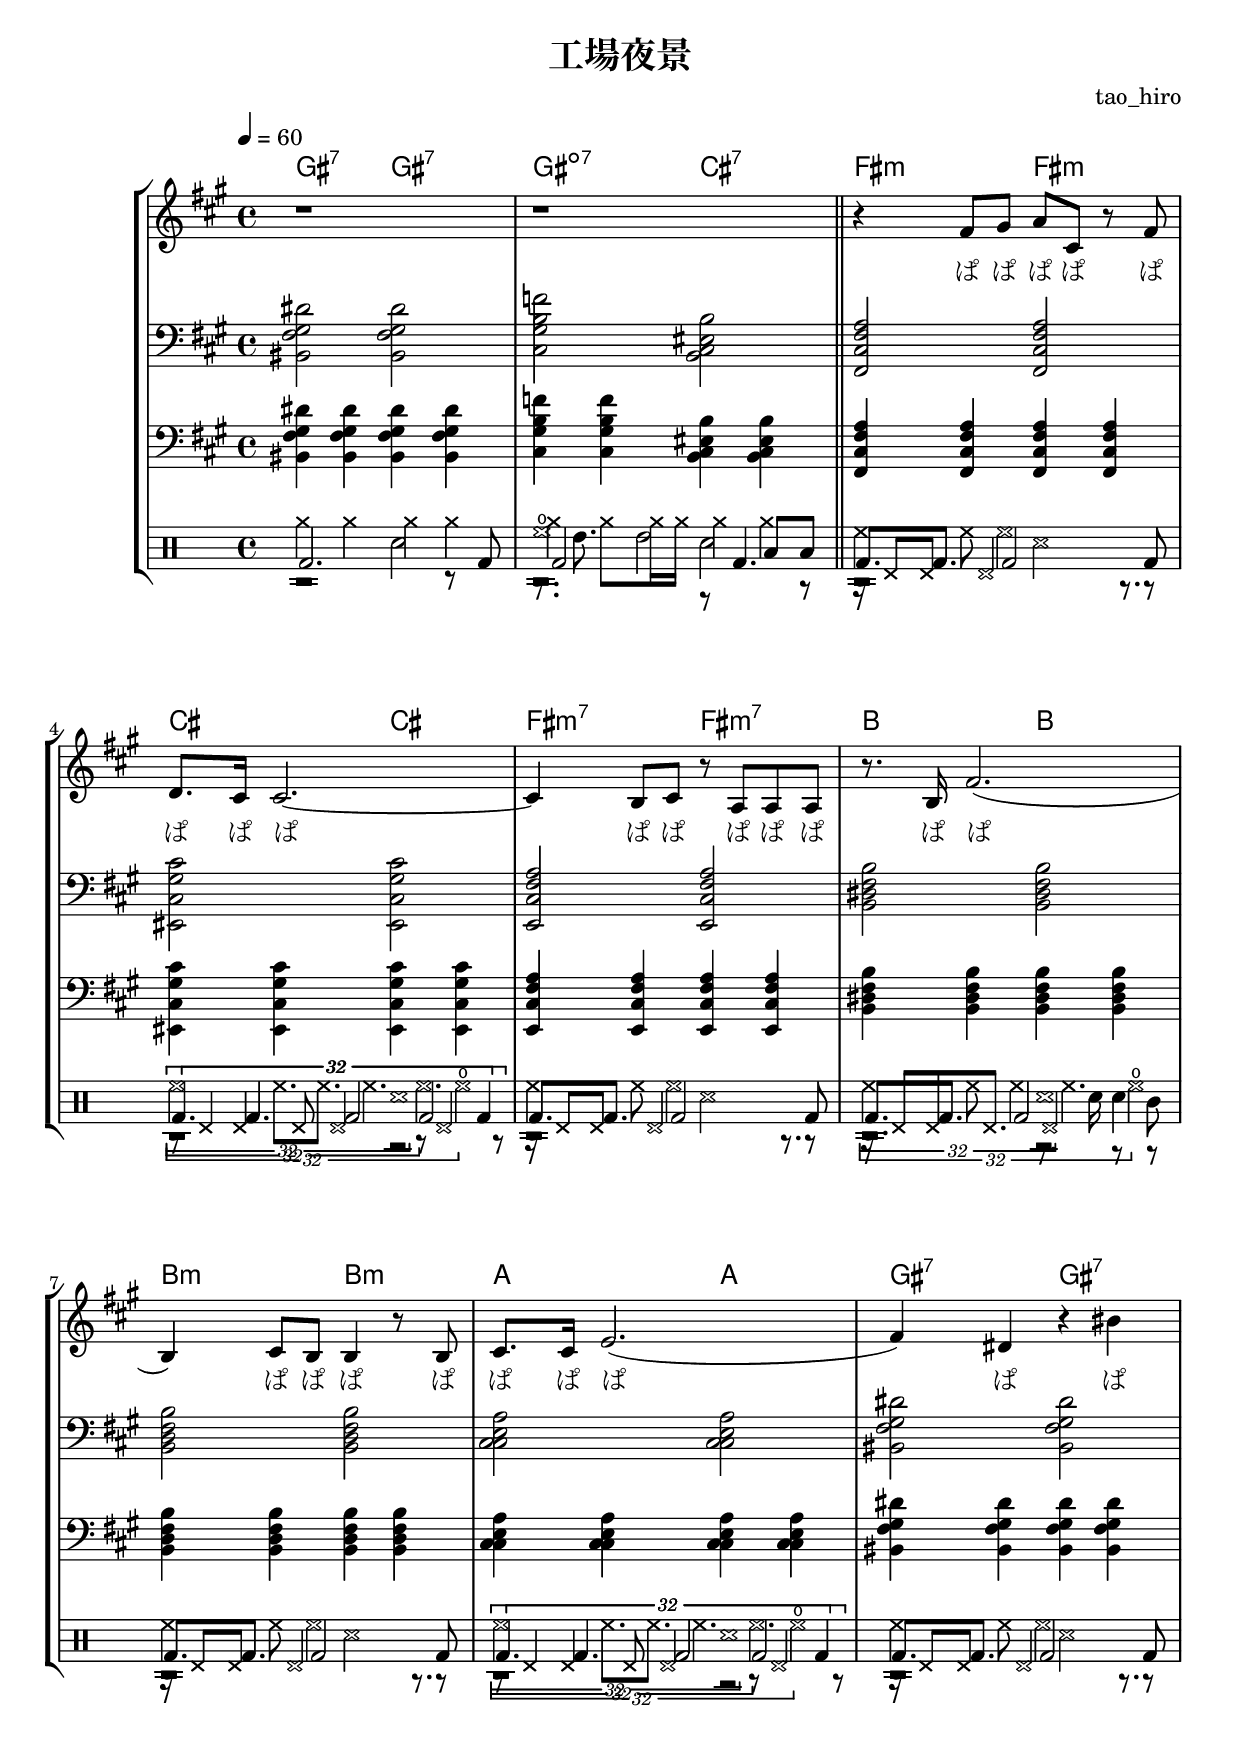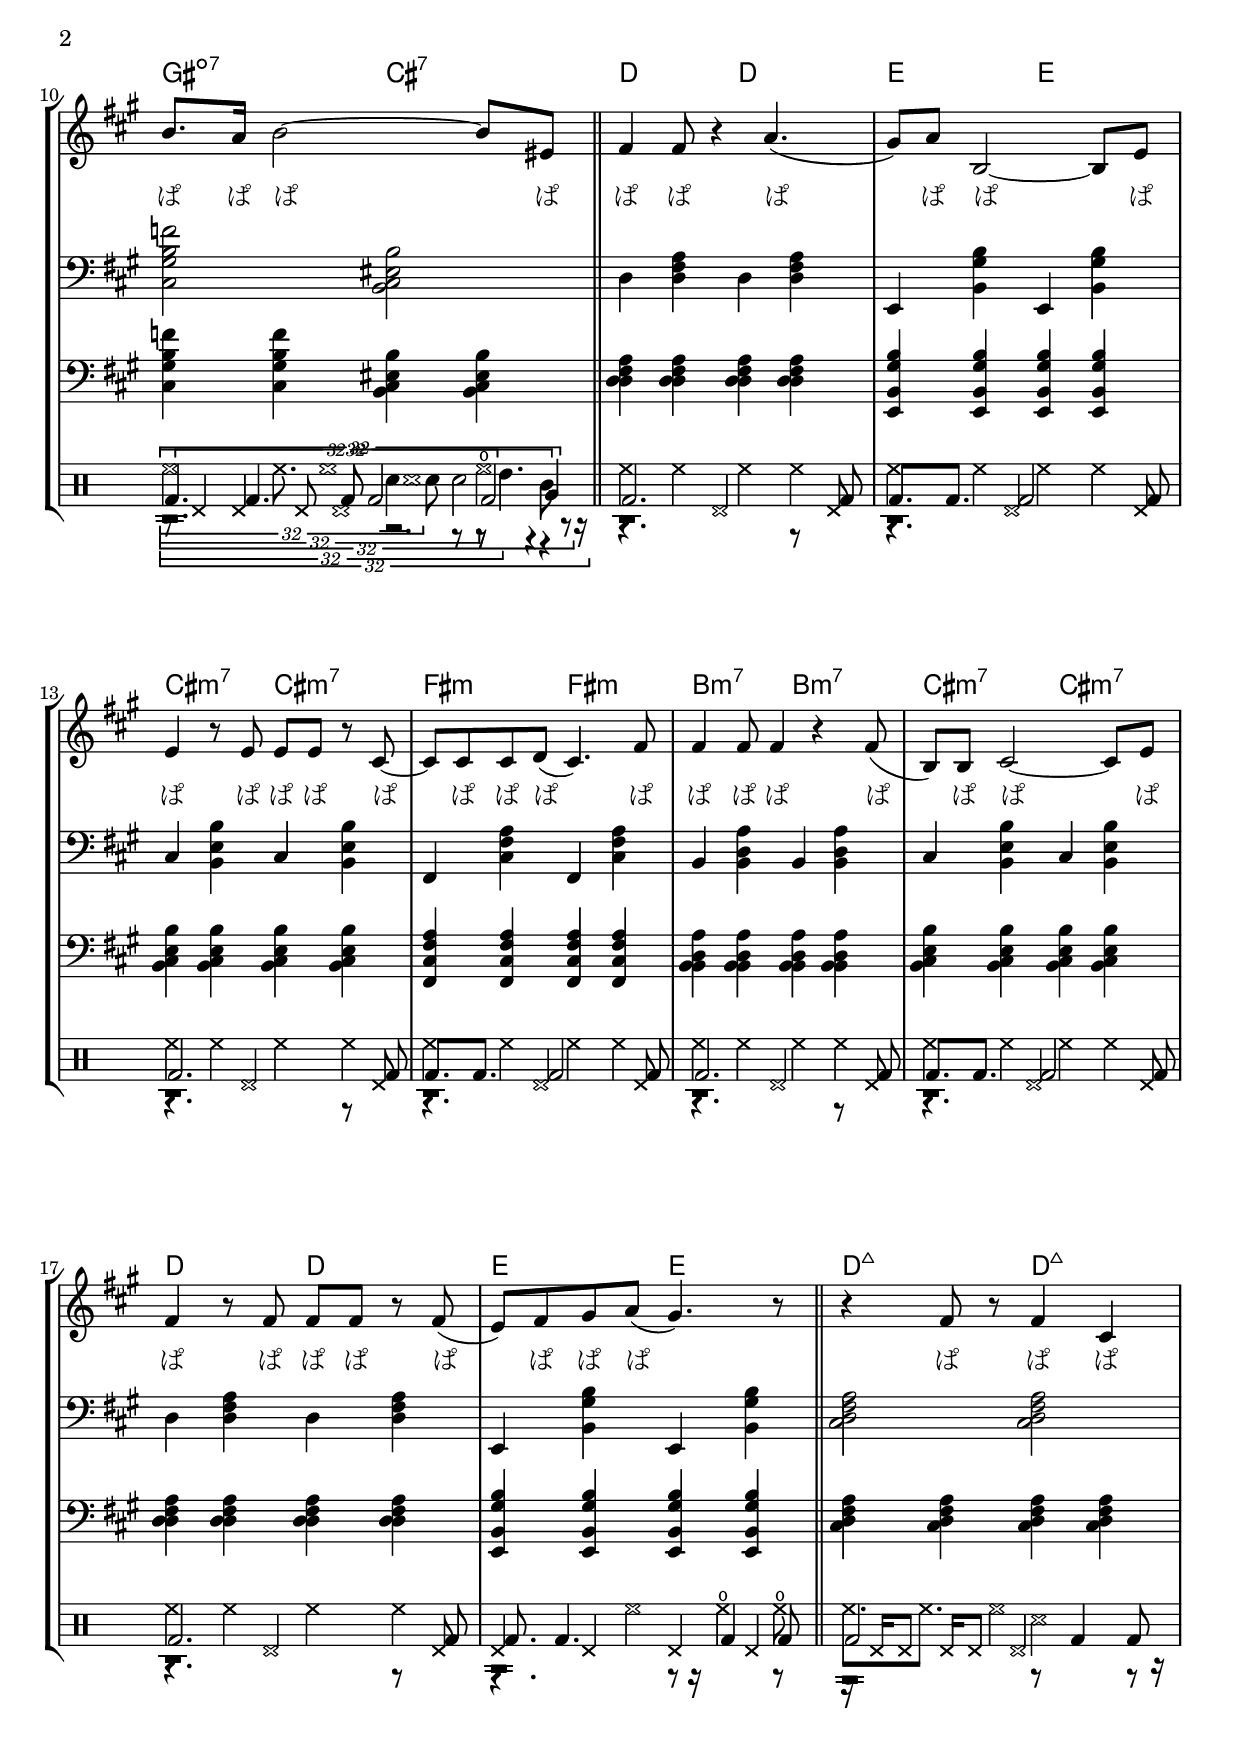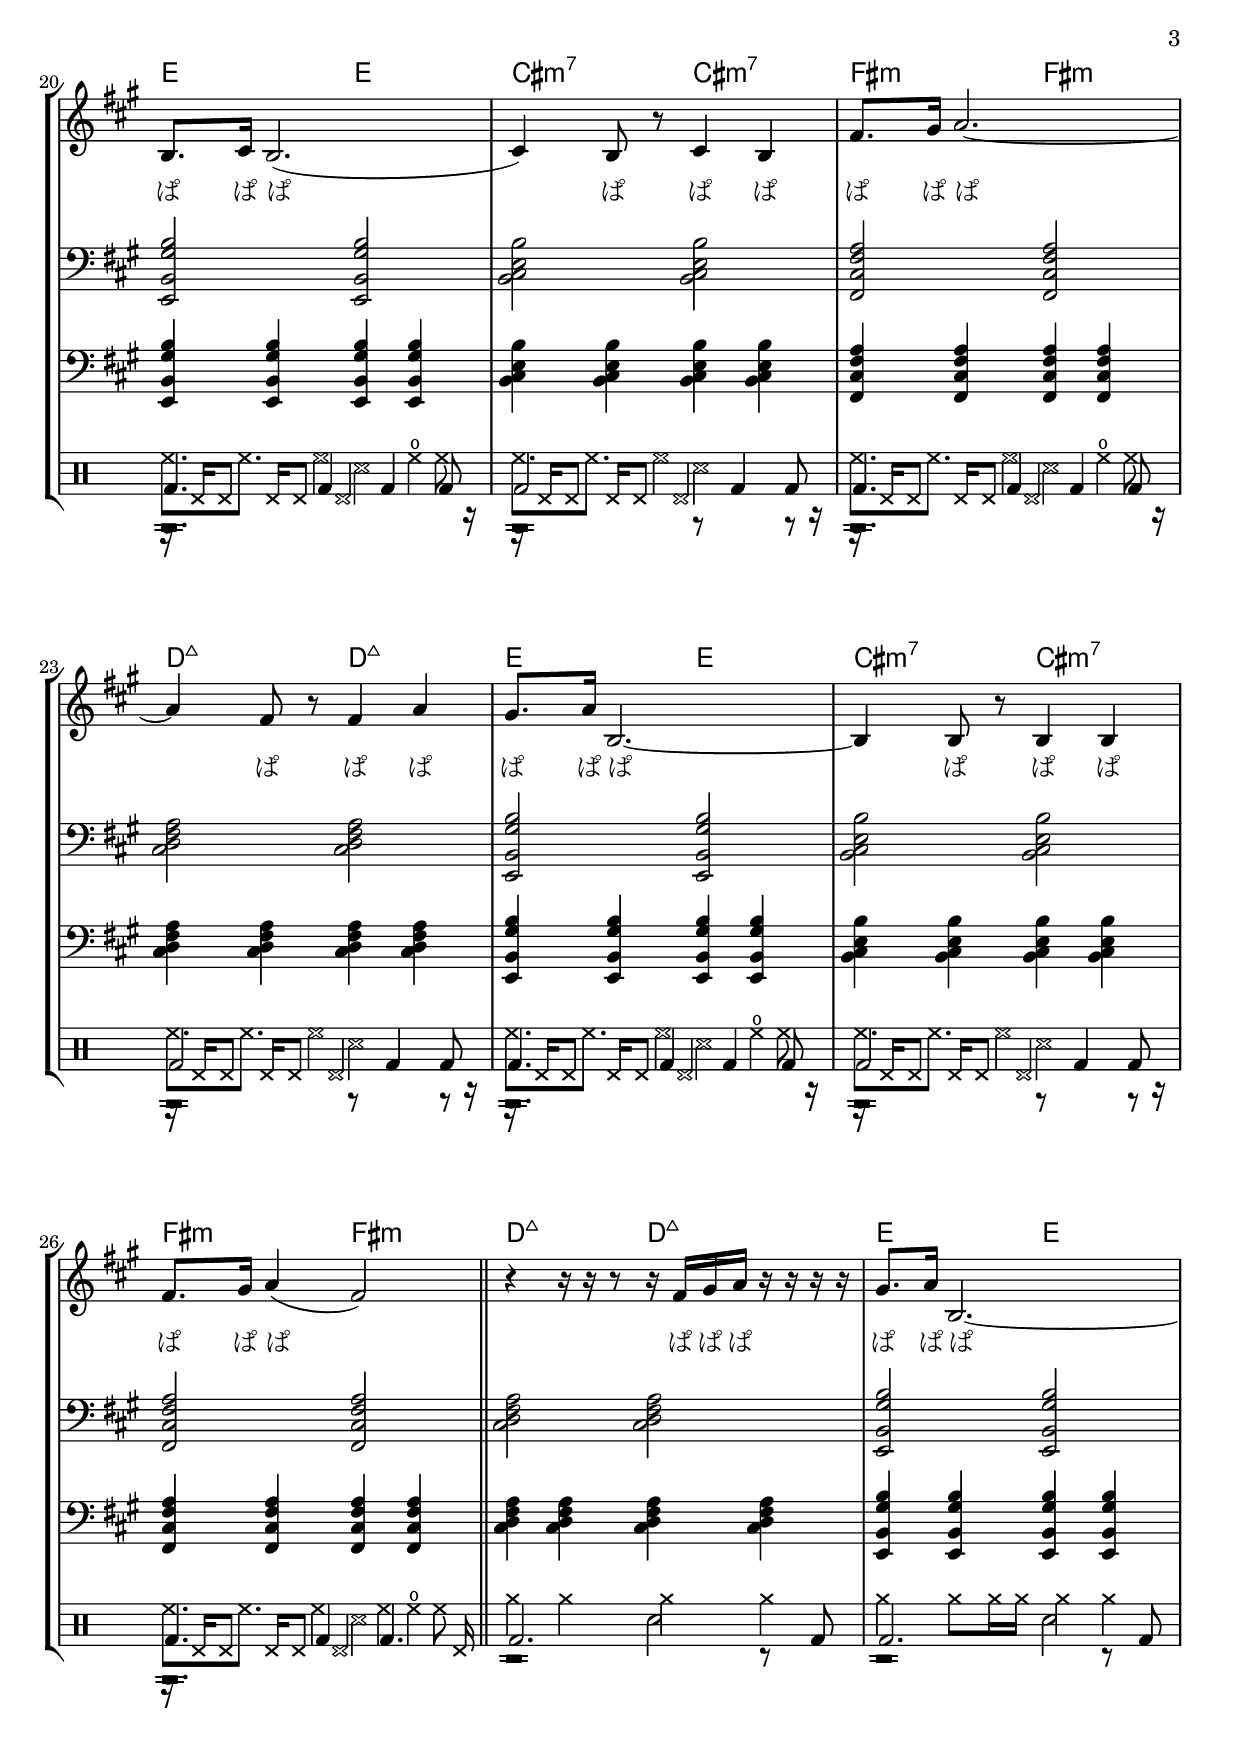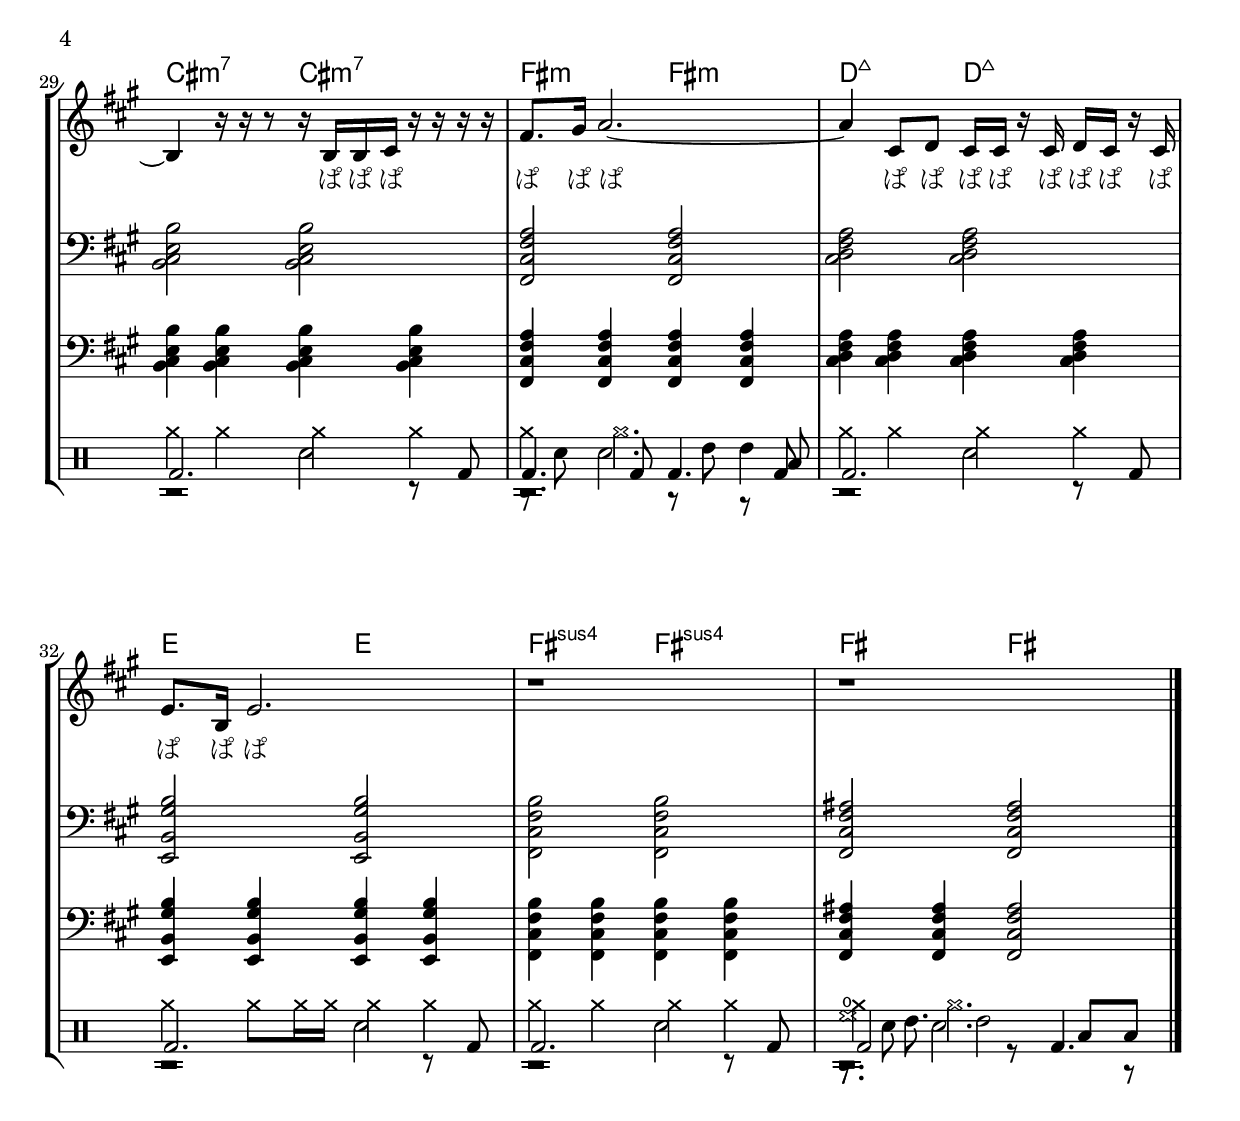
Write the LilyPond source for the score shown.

\version "2.12.1"

\header {
	title = \markup {工場夜景}
	composer = \markup \center-column {tao_hiro}
}

harmony = \chordmode {
	gis2:7 gis:7 gis:dim7 cis:7 

	fis:m fis:m cis cis fis:min7 fis:min7 b b b:m b:m a a gis:7 gis:7 gis:dim7 cis:7 

	d d e e cis:min7 cis:min7 fis:m fis:m b:min7 b:min7 cis:min7 cis:min7 d d e e 

	d:maj7 d:maj7 e e cis:min7 cis:min7 fis:m fis:m d:maj7 d:maj7 e e cis:min7 cis:min7 fis:m fis:m 

	d:maj7 d:maj7 e e cis:min7 cis:min7 fis:m fis:m d:maj7 d:maj7 e e fis:sus4 fis:sus4 fis fis 
}

melody = {
	\key a \major
	\tempo 4 = 60
	r1 | r1   
	\set Staff.midiInstrument = #"Soprano Sax"
	r4 fis'8  gis'8  a'8  cis'8  r8  fis'8 
	d'8.  cis'16  cis'2.~ 
	cis'4  b8  cis'8  r8  a8  a8  a8 
	r8.  b16  fis'2. 
	(b4)  cis'8  b8  b4  r8  b8 
	cis'8.  cis'16  e'2. 
	(fis'4)  dis'4  r4  bis'4 
	b'8.  a'16  b'2~b'8  	\set Staff.midiInstrument = #"French horn"
	eis'8 
	fis'4  fis'8  r4  a'4. 
	(gis'8)  a'8  b2~b8  e'8 
	e'4  r8  e'8  e'8  e'8  r8  cis'8~ 
	cis'8  cis'8  cis'8  d'8  (cis'4.)  fis'8 
	fis'4  fis'8  fis'4  r4  fis'8 
	(b8)  b8  cis'2~cis'8  e'8 
	fis'4  r8  fis'8  fis'8  fis'8  r8  fis'8 
	(e'8)  fis'8  gis'8  a'8  (gis'4.)  	r8 	\set Staff.midiInstrument = #"Soprano Sax"
	r4 fis'8  r8  fis'4  cis'4 
	b8.  cis'16  b2. 
	(cis'4)  b8  r8  cis'4  b4 
	fis'8.  gis'16  a'2.~ 
	a'4  fis'8  r8  fis'4  a'4 
	gis'8.  a'16  b2.~ 
	b4  b8  r8  b4  b4 
	fis'8.  gis'16  a'4  (fis'2)
	\set Staff.midiInstrument = #"Soprano Sax"
	r4 r16  r16  r8  r16  fis'16  gis'16  a'16  r16  r16  r16  r16 
	gis'8.  a'16  b2.~ 
	b4  r16  r16  r8  r16  b16  b16  cis'16  r16  r16  r16  r16 
	fis'8.  gis'16  a'2.~ 
	a'4  cis'8  d'8  cis'16  cis'16  r16  cis'16  d'16  cis'16  r16  cis'16 
	e'8.  b16  e'2.
	r1 r1 	\bar "|."
}

words = \lyricmode {
	
	ぱ  ぱ  ぱ  ぱ  ぱ  ぱ  ぱ  ぱ  ぱ  ぱ  ぱ  ぱ  ぱ  ぱ  ぱ  ぱ  ぱ  ぱ  ぱ  ぱ  ぱ  ぱ  ぱ  ぱ  ぱ  ぱ  ぱ  
	ぱ  ぱ  ぱ  ぱ  ぱ  ぱ  ぱ  ぱ  ぱ  ぱ  ぱ  ぱ  ぱ  ぱ  ぱ  ぱ  ぱ  ぱ  ぱ  ぱ  ぱ  ぱ  ぱ  ぱ  ぱ  ぱ  ぱ  ぱ  ぱ  ぱ  ぱ  
	ぱ  ぱ  ぱ  ぱ  ぱ  ぱ  ぱ  ぱ  ぱ  ぱ  ぱ  ぱ  ぱ  ぱ  ぱ  ぱ  ぱ  ぱ  ぱ  ぱ  ぱ  ぱ  ぱ  ぱ  
	ぱ  ぱ  ぱ  ぱ  ぱ  ぱ  ぱ  ぱ  ぱ  ぱ  ぱ  ぱ  ぱ  ぱ  ぱ  ぱ  ぱ  ぱ  ぱ  ぱ  ぱ  ぱ  ぱ  
}

tempochange = {
	\tempo 4 = 60
	r1 | r1 \bar "||"
	\tempo 4 = 60
	r1 | r1 | r1 | r1 | r1 | r1 | r1 | r1 \bar "||"
	\tempo 4 = 60
	r1 | r1 | r1 | r1 | r1 | r1 | r1 | r1 \bar "||"
	\tempo 4 = 60
	r1 | r1 | r1 | r1 | r1 | r1 | r1 | r1 \bar "||"
	\tempo 4 = 60
	r1 | r1 | r1 | r1 | r1 | r1 | r1 | r1 \bar "|."
}

mainacc = {
	\clef bass
	\set Staff.midiInstrument = #"Acoustic grand"
	\key a \major
	\tempo 4 = 60
	<bis, fis gis dis'>2
	<bis, fis gis dis'>2
	<cis gis b f'>2
	<cis b, eis b>2
	\bar "||"

	\set Staff.midiInstrument = #"Electric Piano 1"
	<fis, cis fis a>2
	<fis, cis fis a>2
	<eis, cis gis cis'>2
	<eis, cis gis cis'>2
	<e, cis fis a>2
	<e, cis fis a>2
	<dis b, fis b>2
	<dis b, fis b>2
	<d b, fis b>2
	<d b, fis b>2
	<cis cis e a>2
	<cis cis e a>2
	<bis, fis gis dis'>2
	<bis, fis gis dis'>2
	<cis gis b f'>2
	<cis b, eis b>2
	\bar "||"

	\set Staff.midiInstrument = #"Bright Acoustic"
	d4 <d fis a>4
	d4 <d fis a>4
	e,4 <b, gis b>4
	e,4 <b, gis b>4
	cis4 <b, e b>4
	cis4 <b, e b>4
	fis,4 <cis fis a>4
	fis,4 <cis fis a>4
	b,4 <b, d a>4
	b,4 <b, d a>4
	cis4 <b, e b>4
	cis4 <b, e b>4
	d4 <d fis a>4
	d4 <d fis a>4
	e,4 <b, gis b>4
	e,4 <b, gis b>4
	\bar "||"

	\set Staff.midiInstrument = #"Reed organ"
	<d cis fis a>2
	<d cis fis a>2
	<e, b, gis b>2
	<e, b, gis b>2
	<cis b, e b>2
	<cis b, e b>2
	<fis, cis fis a>2
	<fis, cis fis a>2
	<d cis fis a>2
	<d cis fis a>2
	<e, b, gis b>2
	<e, b, gis b>2
	<cis b, e b>2
	<cis b, e b>2
	<fis, cis fis a>2
	<fis, cis fis a>2
	\bar "||"

	\set Staff.midiInstrument = #"Acoustic grand"
	<d cis fis a>2
	<d cis fis a>2
	<e, b, gis b>2
	<e, b, gis b>2
	<cis b, e b>2
	<cis b, e b>2
	<fis, cis fis a>2
	<fis, cis fis a>2
	<d cis fis a>2
	<d cis fis a>2
	<e, b, gis b>2
	<e, b, gis b>2
	<fis, cis fis b>2
	<fis, cis fis b>2
	<fis, cis fis ais>2
	<fis, cis fis ais>2
	\bar "|."
}

subacc = {
	\clef bass
	\set Staff.midiInstrument = #"Acoustic Bass"
	\key a \major
	\tempo 4 = 60
	<bis, fis gis dis'>4 <bis, fis gis dis'>4
	<bis, fis gis dis'>4 <bis, fis gis dis'>4
	<cis gis b f'>4 <cis gis b f'>4
	<cis b, eis b>4 <cis b, eis b>4
	\bar "||"

	\set Staff.midiInstrument = #"Electric Guitar (muted)"
	<fis, cis fis a>4 <fis, cis fis a>4
	<fis, cis fis a>4 <fis, cis fis a>4
	<eis, cis gis cis'>4 <eis, cis gis cis'>4
	<eis, cis gis cis'>4 <eis, cis gis cis'>4
	<e, cis fis a>4 <e, cis fis a>4
	<e, cis fis a>4 <e, cis fis a>4
	<dis b, fis b>4 <dis b, fis b>4
	<dis b, fis b>4 <dis b, fis b>4
	<d b, fis b>4 <d b, fis b>4
	<d b, fis b>4 <d b, fis b>4
	<cis cis e a>4 <cis cis e a>4
	<cis cis e a>4 <cis cis e a>4
	<bis, fis gis dis'>4 <bis, fis gis dis'>4
	<bis, fis gis dis'>4 <bis, fis gis dis'>4
	<cis gis b f'>4 <cis gis b f'>4
	<cis b, eis b>4 <cis b, eis b>4
	\bar "||"

	\set Staff.midiInstrument = #"Contrabass"
	<d d fis a>4 <d d fis a>4
	<d d fis a>4 <d d fis a>4
	<e, b, gis b>4 <e, b, gis b>4
	<e, b, gis b>4 <e, b, gis b>4
	<cis b, e b>4 <cis b, e b>4
	<cis b, e b>4 <cis b, e b>4
	<fis, cis fis a>4 <fis, cis fis a>4
	<fis, cis fis a>4 <fis, cis fis a>4
	<b, b, d a>4 <b, b, d a>4
	<b, b, d a>4 <b, b, d a>4
	<cis b, e b>4 <cis b, e b>4
	<cis b, e b>4 <cis b, e b>4
	<d d fis a>4 <d d fis a>4
	<d d fis a>4 <d d fis a>4
	<e, b, gis b>4 <e, b, gis b>4
	<e, b, gis b>4 <e, b, gis b>4
	\bar "||"

	\set Staff.midiInstrument = #"Timpani"
	<d cis fis a>4 <d cis fis a>4
	<d cis fis a>4 <d cis fis a>4
	<e, b, gis b>4 <e, b, gis b>4
	<e, b, gis b>4 <e, b, gis b>4
	<cis b, e b>4 <cis b, e b>4
	<cis b, e b>4 <cis b, e b>4
	<fis, cis fis a>4 <fis, cis fis a>4
	<fis, cis fis a>4 <fis, cis fis a>4
	<d cis fis a>4 <d cis fis a>4
	<d cis fis a>4 <d cis fis a>4
	<e, b, gis b>4 <e, b, gis b>4
	<e, b, gis b>4 <e, b, gis b>4
	<cis b, e b>4 <cis b, e b>4
	<cis b, e b>4 <cis b, e b>4
	<fis, cis fis a>4 <fis, cis fis a>4
	<fis, cis fis a>4 <fis, cis fis a>4
	\bar "||"

	\set Staff.midiInstrument = #"Timpani"
	<d cis fis a>4 <d cis fis a>4
	<d cis fis a>4 <d cis fis a>4
	<e, b, gis b>4 <e, b, gis b>4
	<e, b, gis b>4 <e, b, gis b>4
	<cis b, e b>4 <cis b, e b>4
	<cis b, e b>4 <cis b, e b>4
	<fis, cis fis a>4 <fis, cis fis a>4
	<fis, cis fis a>4 <fis, cis fis a>4
	<d cis fis a>4 <d cis fis a>4
	<d cis fis a>4 <d cis fis a>4
	<e, b, gis b>4 <e, b, gis b>4
	<e, b, gis b>4 <e, b, gis b>4
	<fis, cis fis b>4 <fis, cis fis b>4
	<fis, cis fis b>4 <fis, cis fis b>4
	<fis, cis fis ais>4 <fis, cis fis ais>4
	<fis, cis fis ais>2
	\bar "|."
}

percA = {
	\drummode {
	cymr4 cymr4 cymr4 cymr4  |cymr4 cymr8 cymr16 cymr16 cymr4 cymr4  \bar "||"
	hh4 hh8 hh2 r8  |\times 16/32{ hh2 hh8. hh8. hh4. hh2. } |hh4 hh8 hh2 r8  |hh4 hh8 hh4 hh4.  |hh4 hh8 hh2 r8  |\times 16/32{ hh2 hh8. hh8. hh4. hh2. } |hh4 hh8 hh2 r8  |\times 16/32{ hh2 hh8. hh1 r4 r16 } \bar "||"
	r1  |r1  |r1  |r1  |r1  |r1  |r1  |r2 r8 hho4 hho8  \bar "||"
	r1  |r2. hho4  |r1  |r2. hho4  |r1  |r2. hho4  |r1  |r2. hho4  \bar "||"
	cymr4 cymr4 cymr4 cymr4  |cymr4 cymr8 cymr16 cymr16 cymr4 cymr4  |cymr4 cymr4 cymr4 cymr4  |cymr4 cymr2.  |cymr4 cymr4 cymr4 cymr4  |cymr4 cymr8 cymr16 cymr16 cymr4 cymr4  |cymr4 cymr4 cymr4 cymr4  |cymr4 cymr2.  \bar "|."
	}
}

percB = {
	\drummode {
	r2 sn2  |r2 sn2  \bar "||"
	r16 hhp8 hhp8 hhp2 r8.  |\times 16/32{ r8 hhp4 hhp4 hhp8 hhp2 r8 hhp2 r8 } |r16 hhp8 hhp8 hhp2 r8.  |r16 hhp8 hhp8 hhp8. hhp2  |r16 hhp8 hhp8 hhp2 r8.  |\times 16/32{ r8 hhp4 hhp4 hhp8 hhp2 r8 hhp2 r8 } |r16 hhp8 hhp8 hhp2 r8.  |\times 16/32{ r8 hhp4 hhp4 hhp8 hhp1 r4 } \bar "||"
	r4. hhp2 hhp8  |r4. hhp2 hhp8  |r4. hhp2 hhp8  |r4. hhp2 hhp8  |r4. hhp2 hhp8  |r4. hhp2 hhp8  |r4. hhp2 hhp8  |hhp4 hhp4 hhp4 hhp4  \bar "||"
	r16 hhp16 hhp8 hhp16 hhp8 hhp2 r16  |r16 hhp16 hhp8 hhp16 hhp8 hhp2 r16  |r16 hhp16 hhp8 hhp16 hhp8 hhp2 r16  |r16 hhp16 hhp8 hhp16 hhp8 hhp2 r16  |r16 hhp16 hhp8 hhp16 hhp8 hhp2 r16  |r16 hhp16 hhp8 hhp16 hhp8 hhp2 r16  |r16 hhp16 hhp8 hhp16 hhp8 hhp2 r16  |r16 hhp16 hhp8 hhp16 hhp8 hhp2 hhp16  \bar "||"
	r2 sn2  |r2 sn2  |r2 sn2  |r8 sn8 sn2.  |r2 sn2  |r2 sn2  |r2 sn2  |r8 sn8 sn2.  \bar "|."
	}
}

percC = {
	\drummode {
	bd2. r8 bd8  |bd2 r8 bd4.  \bar "||"
	r1  |\times 16/32{ r1 r2 hho2 } |r1  |\times 16/32{ r1 r2 hho2 } |r1  |\times 16/32{ r1 r2 hho2 } |r1  |\times 16/32{ r1 r2 hho2 } \bar "||"
	hh4 hh4 hh4 hh4  |hh4 hh4 hh4 hh4  |hh4 hh4 hh4 hh4  |hh4 hh4 hh4 hh4  |hh4 hh4 hh4 hh4  |hh4 hh4 hh4 hh4  |hh4 hh4 hh4 hh4  |r4. hh2 r8  \bar "||"
	hh8. hh8. hh2 r8  |hh8. hh8. hh2 hh8  |hh8. hh8. hh2 r8  |hh8. hh8. hh2 hh8  |hh8. hh8. hh2 r8  |hh8. hh8. hh2 hh8  |hh8. hh8. hh2 r8  |hh8. hh8. hh4 hh4 hh8  \bar "||"
	bd2. r8 bd8  |bd2. r8 bd8  |bd2. r8 bd8  |bd4. bd8 bd4. bd8  |bd2. r8 bd8  |bd2. r8 bd8  |bd2. r8 bd8  |bd2 r8 bd4.  \bar "|."
	}
}

percD = {
	\drummode {
	r1 |r8. tommh8. tommh2 r8  \bar "||"
	bd8. bd8. bd2 bd8  |\times 16/32{ bd4. bd4. bd2 bd2 bd4 } |bd8. bd8. bd2 bd8  |bd8. bd8. bd2 r8  |bd8. bd8. bd2 bd8  |\times 16/32{ bd4. bd4. bd2 bd2 bd4 } |bd8. bd8. bd2 bd8  |\times 16/32{ bd4. bd4. bd8 bd2 r8 bd2 } \bar "||"
	bd2. r8 bd8  |bd8. bd8. bd2 bd8  |bd2. r8 bd8  |bd8. bd8. bd2 bd8  |bd2. r8 bd8  |bd8. bd8. bd2 bd8  |bd2. r8 bd8  |bd8. bd4. r16 bd4 bd8  \bar "||"
	r2 ss2  |r2 ss2  |r2 ss2  |r2 ss2  |r2 ss2  |r2 ss2  |r2 ss2  |r2 ss2  \bar "||"
	r1 |r1 |r1 |r2 r8 tommh8 tommh4  |r1 |r1 |r1 |r8. tommh8. tommh2 r8  \bar "|."
	}
}

percE = {
	\drummode {
	r1 |r2. toml8 toml8  \bar "||"
	r2 ss2  |\times 16/32{ r1 ss1 } |r2 ss2  |\times 16/32{ r1 ss1 } |r2 ss2  |\times 16/32{ r1 ss1 } |r2 ss2  |\times 16/32{ r1 ss1 } \bar "||"
	r1 | r1 | r1 | r1 | r1 | r1 | r1 | r1 \bar "||"
	bd2 r8 bd4 bd8  |bd4. bd4 bd4 bd8  |bd2 r8 bd4 bd8  |bd4. bd4 bd4 bd8  |bd2 r8 bd4 bd8  |bd4. bd4 bd4 bd8  |bd2 r8 bd4 bd8  |bd4. bd4 bd4.  \bar "||"
	r1 |r1 |r1 |r2. r8 toml8  |r1 |r1 |r1 |r2. toml8 toml8  \bar "|."
	}
}

percF = {
	\drummode {
	r1 |hho1  \bar "||"
	r1 |r1 |r1 |r2 r8. sn16 sn4  |r1 |r1 |r1 |\times 16/32{ r1 sn4 sn8 sn2 r8 } \bar "||"
	r1 | r1 | r1 | r1 | r1 | r1 | r1 | r1 \bar "||"
	r1 | r1 | r1 | r1 | r1 | r1 | r1 | r1 \bar "||"
	r1 |r1 |r1 |r1 |r1 |r1 |r1 |hho1  \bar "|."
	}
}

percG = {
	\drummode {
	r1 | r1 \bar "||"
	r1 |r1 |r1 |r2. r8 tomml8  |r1 |r1 |r1 |r2. r8 tomml8  \bar "||"
	r1 | r1 | r1 | r1 | r1 | r1 | r1 | r1 \bar "||"
	r1 | r1 | r1 | r1 | r1 | r1 | r1 | r1 \bar "||"
	r1 | r1 | r1 | r1 | r1 | r1 | r1 | r1 \bar "|."
	}
}

percH = {
	\drummode {
	r1 | r1 \bar "||"
	r1 |r1 |r1 |r1 |r1 |r1 |r1 |\times 16/32{ r1 r2 r8 tommh4. } \bar "||"
	r1 | r1 | r1 | r1 | r1 | r1 | r1 | r1 \bar "||"
	r1 | r1 | r1 | r1 | r1 | r1 | r1 | r1 \bar "||"
	r1 | r1 | r1 | r1 | r1 | r1 | r1 | r1 \bar "|."
	}
}

percI = {
	\drummode {
	r1 | r1 \bar "||"
	r1 |r1 |r1 |r1 |r1 |r1 |r1 |\times 16/32{ r1 r2. tomfh4 } \bar "||"
	r1 | r1 | r1 | r1 | r1 | r1 | r1 | r1 \bar "||"
	r1 | r1 | r1 | r1 | r1 | r1 | r1 | r1 \bar "||"
	r1 | r1 | r1 | r1 | r1 | r1 | r1 | r1 \bar "|."
	}
}

\score {
	<<
		\new StaffGroup <<
			\new ChordNames {\harmony}
			\new Voice = "melody" {\melody}
			\new Lyrics \lyricsto "melody" \words
			\new Staff = "mainacc" {\mainacc}
			\new Staff = "subacc" {\subacc}
			\new DrumStaff <<
				\new DrumVoice {\percA}
				\new DrumVoice {\percB}
				\new DrumVoice {\percC}
				\new DrumVoice {\percD}
				\new DrumVoice {\percE}
				\new DrumVoice {\percF}
				\new DrumVoice {\percG}
				\new DrumVoice {\percH}
				\new DrumVoice {\percI}
			>>
		>>
	>>
	\layout { }
}
